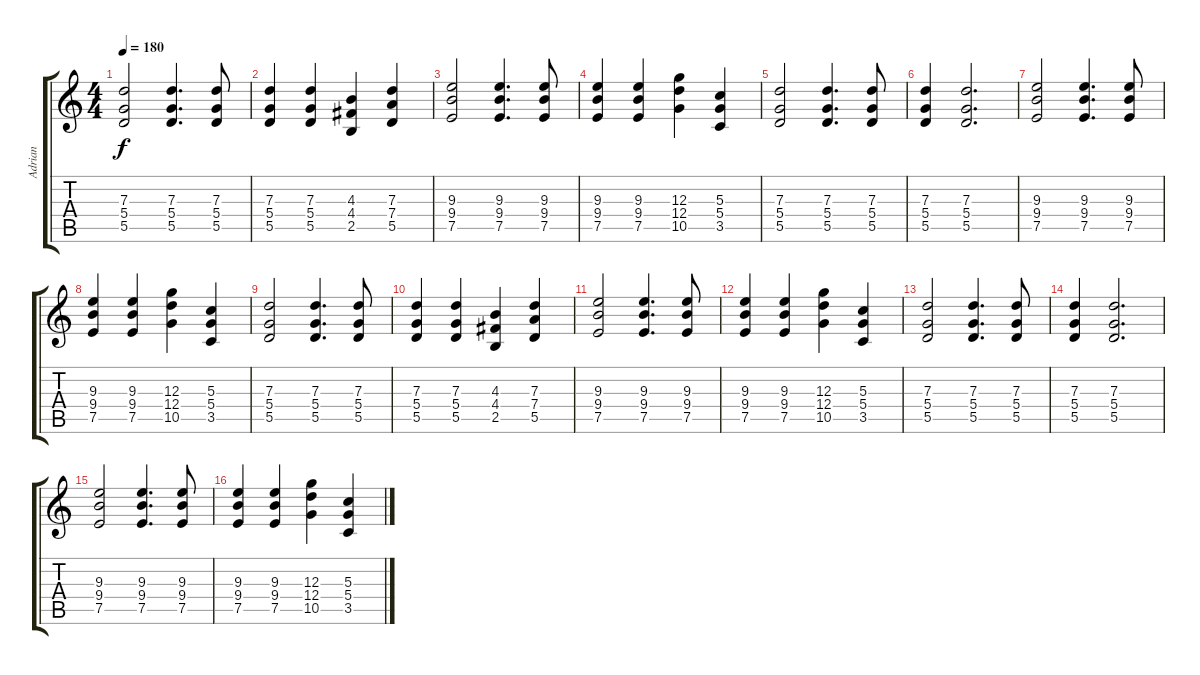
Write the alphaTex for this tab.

\track ("Adrian" "Adrian") {instrument distortionguitar}
\staff {score tabs}
\tuning (E4 B3 G3 D3 A2 E2) {hide}
\ts (4 4)
\tempo 180
\clef g2
\ks c
(7.3 5.4 5.5).2{dy f} (7.3 5.4 5.5).4{d} (7.3 5.4 5.5).8 |
(7.3 5.4 5.5).4 (7.3 5.4 5.5).4 (4.3 4.4 2.5).4 (7.3 7.4 5.5).4 |
(9.3 9.4 7.5).2 (9.3 9.4 7.5).4{d} (9.3 9.4 7.5).8 |
(9.3 9.4 7.5).4 (9.3 9.4 7.5).4 (12.3 12.4 10.5).4 (5.3 5.4 3.5).4 |
(7.3 5.4 5.5).2 (7.3 5.4 5.5).4{d} (7.3 5.4 5.5).8 |
(7.3 5.4 5.5).4 (7.3 5.4 5.5).2{d} |
(9.3 9.4 7.5).2 (9.3 9.4 7.5).4{d} (9.3 9.4 7.5).8 |
(9.3 9.4 7.5).4 (9.3 9.4 7.5).4 (12.3 12.4 10.5).4 (5.3 5.4 3.5).4 |
(7.3 5.4 5.5).2 (7.3 5.4 5.5).4{d} (7.3 5.4 5.5).8 |
(7.3 5.4 5.5).4 (7.3 5.4 5.5).4 (4.3 4.4 2.5).4 (7.3 7.4 5.5).4 |
(9.3 9.4 7.5).2 (9.3 9.4 7.5).4{d} (9.3 9.4 7.5).8 |
(9.3 9.4 7.5).4 (9.3 9.4 7.5).4 (12.3 12.4 10.5).4 (5.3 5.4 3.5).4 |
(7.3 5.4 5.5).2 (7.3 5.4 5.5).4{d} (7.3 5.4 5.5).8 |
(7.3 5.4 5.5).4 (7.3 5.4 5.5).2{d} |
(9.3 9.4 7.5).2 (9.3 9.4 7.5).4{d} (9.3 9.4 7.5).8 |
(9.3 9.4 7.5).4 (9.3 9.4 7.5).4 (12.3 12.4 10.5).4 (5.3 5.4 3.5).4
